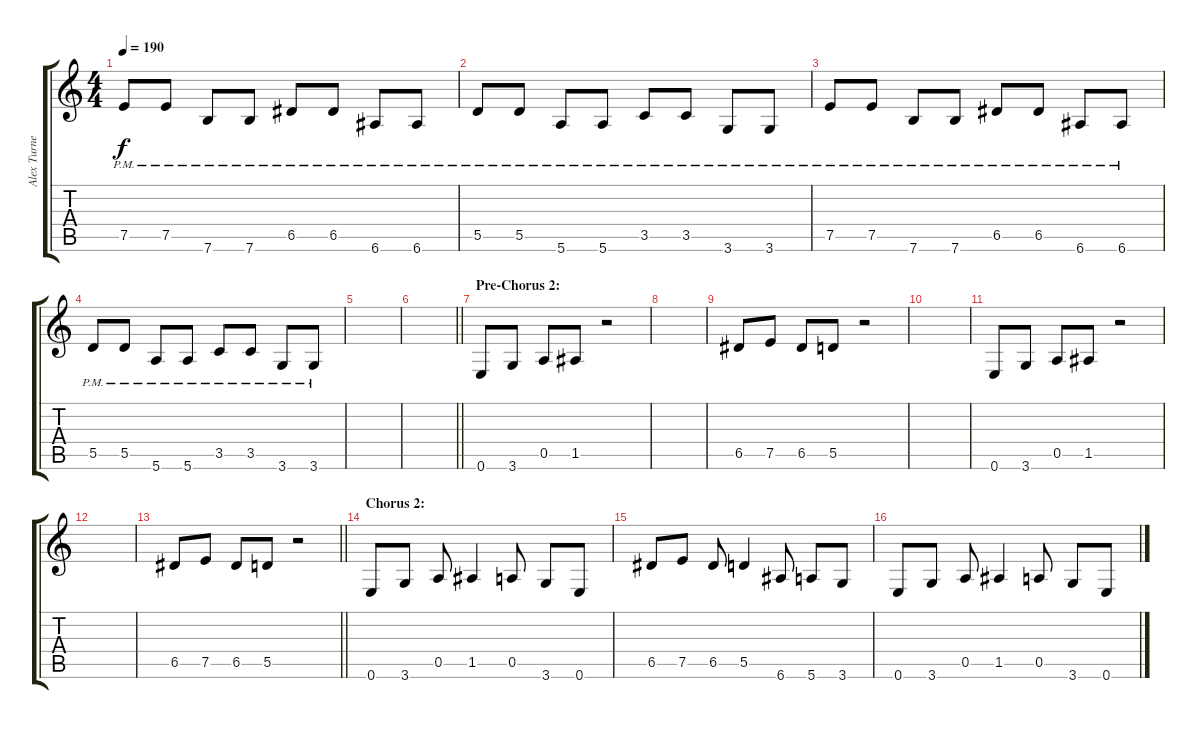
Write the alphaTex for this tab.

\track ("Alex Turner (Rhythm Guitar)" "Alex Turne") {instrument overdrivenguitar}
\staff {score tabs}
\tuning (E4 B3 G3 D3 A2 E2) {hide}
\ts (4 4)
\tempo 190
\clef g2
\ks c
7.5{pm}.8{dy f} 7.5{pm}.8 7.6{pm}.8 7.6{pm}.8 6.5{pm}.8 6.5{pm}.8 6.6{pm}.8 6.6{pm}.8 |
5.5{pm}.8 5.5{pm}.8 5.6{pm}.8 5.6{pm}.8 3.5{pm}.8 3.5{pm}.8 3.6{pm}.8 3.6{pm}.8 |
7.5{pm}.8 7.5{pm}.8 7.6{pm}.8 7.6{pm}.8 6.5{pm}.8 6.5{pm}.8 6.6{pm}.8 6.6{pm}.8 |
5.5{pm}.8 5.5{pm}.8 5.6{pm}.8 5.6{pm}.8 3.5{pm}.8 3.5{pm}.8 3.6{pm}.8 3.6{pm}.8 |
|
\barLineRight lightlight
|
\section ("" "Pre-Chorus 2:")
0.6.8{volume 11} 3.6.8 0.5.8 1.5.8 r.2 |
|
6.5.8 7.5.8 6.5.8 5.5.8 r.2 |
|
0.6.8 3.6.8 0.5.8 1.5.8 r.2 |
|
\barLineRight lightlight
6.5.8 7.5.8 6.5.8 5.5.8 r.2 |
\section ("" "Chorus 2:")
0.6.8 3.6.8 0.5.8 1.5.4 0.5.8 3.6.8 0.6.8 |
6.5.8 7.5.8 6.5.8 5.5.4 6.6.8 5.6.8 3.6.8 |
0.6.8 3.6.8 0.5.8 1.5.4 0.5.8 3.6.8 0.6.8
